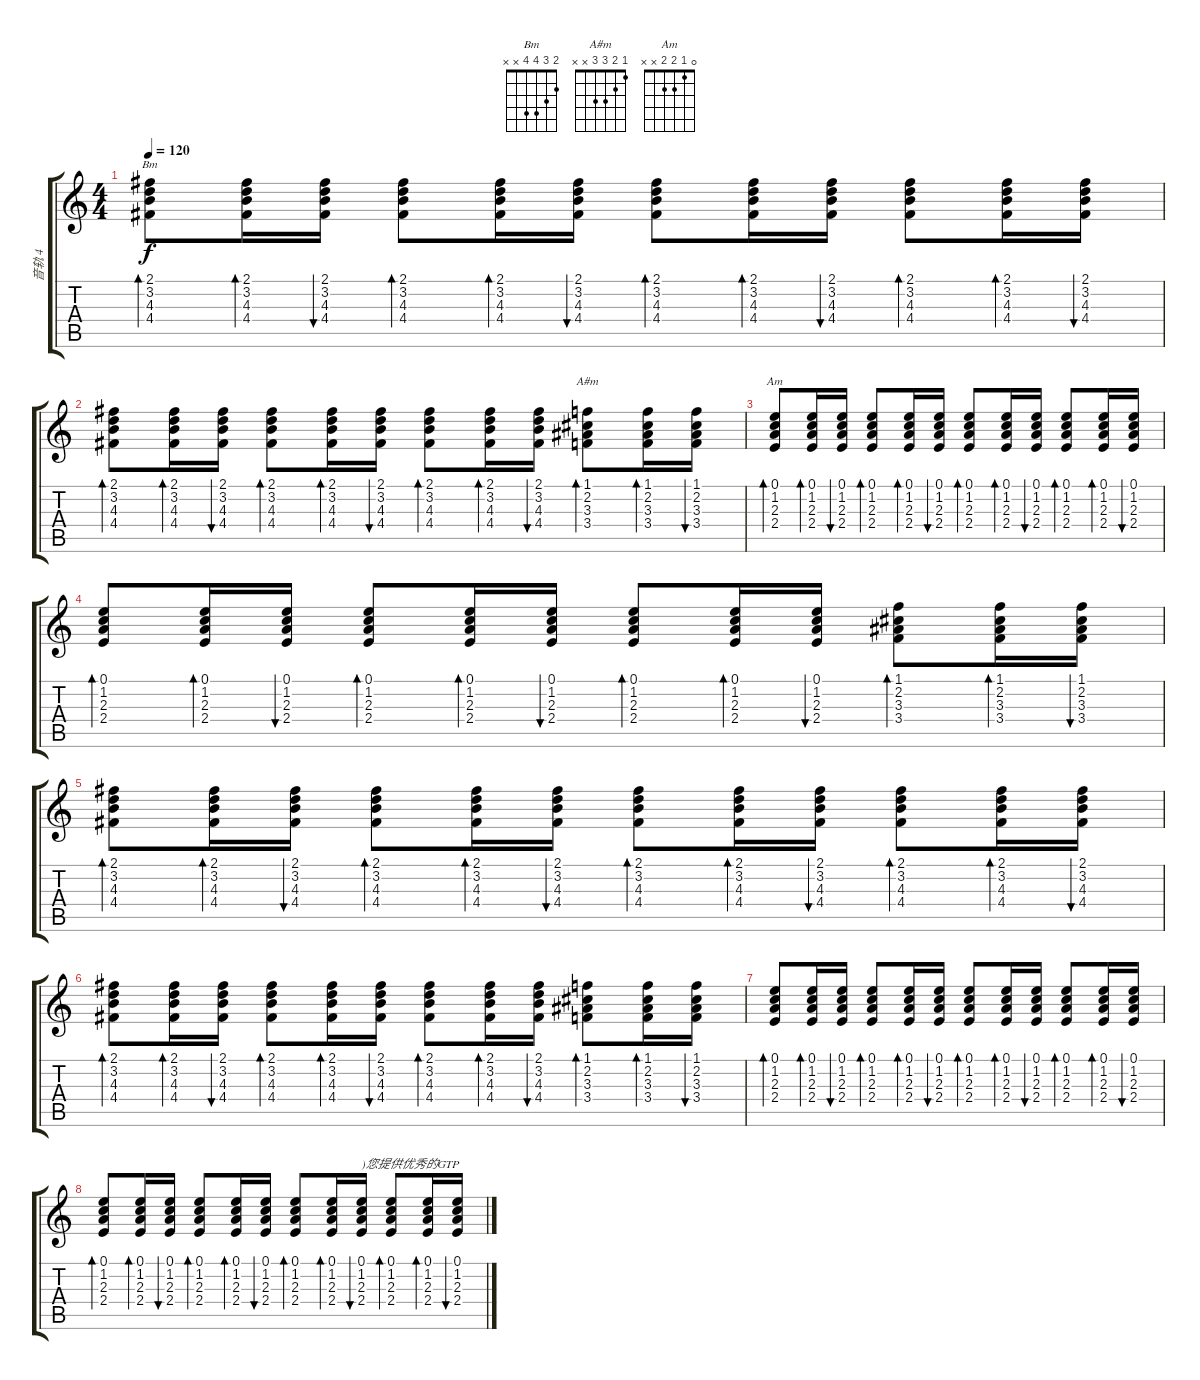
\track ("音轨 4" "音轨 4") {instrument electricguitarclean}
\staff {score tabs}
\tuning (E4 B3 G3 D3 A2 E2) {hide}
\chord ("Bm" 2 3 4 4 x x)
\chord ("A#m" 1 2 3 3 x x)
\chord ("Am" 0 1 2 2 x x)
\ts (4 4)
\tempo 120
\clef g2
\ks c
(2.1 3.2 4.3 4.4).8{bd 60 ch "Bm" dy f} (2.1 3.2 4.3 4.4).16{bd 60} (2.1 3.2 4.3 4.4).16{bu 60} (2.1 3.2 4.3 4.4).8{bd 60} (2.1 3.2 4.3 4.4).16{bd 60} (2.1 3.2 4.3 4.4).16{bu 60} (2.1 3.2 4.3 4.4).8{bd 60} (2.1 3.2 4.3 4.4).16{bd 60} (2.1 3.2 4.3 4.4).16{bu 60} (2.1 3.2 4.3 4.4).8{bd 60} (2.1 3.2 4.3 4.4).16{bd 60} (2.1 3.2 4.3 4.4).16{bu 60} |
(2.1 3.2 4.3 4.4).8{bd 60} (2.1 3.2 4.3 4.4).16{bd 60} (2.1 3.2 4.3 4.4).16{bu 60} (2.1 3.2 4.3 4.4).8{bd 60} (2.1 3.2 4.3 4.4).16{bd 60} (2.1 3.2 4.3 4.4).16{bu 60} (2.1 3.2 4.3 4.4).8{bd 60} (2.1 3.2 4.3 4.4).16{bd 60} (2.1 3.2 4.3 4.4).16{bu 60} (1.1 2.2 3.3 3.4).8{bd 60 ch "A#m"} (1.1 2.2 3.3 3.4).16{bd 60} (1.1 2.2 3.3 3.4).16{bu 60} |
(0.1 1.2 2.3 2.4).8{bd 60 ch "Am"} (0.1 1.2 2.3 2.4).16{bd 60} (0.1 1.2 2.3 2.4).16{bu 60} (0.1 1.2 2.3 2.4).8{bd 60} (0.1 1.2 2.3 2.4).16{bd 60} (0.1 1.2 2.3 2.4).16{bu 60} (0.1 1.2 2.3 2.4).8{bd 60} (0.1 1.2 2.3 2.4).16{bd 60} (0.1 1.2 2.3 2.4).16{bu 60} (0.1 1.2 2.3 2.4).8{bd 60} (0.1 1.2 2.3 2.4).16{bd 60} (0.1 1.2 2.3 2.4).16{bu 60} |
(0.1 1.2 2.3 2.4).8{bd 60} (0.1 1.2 2.3 2.4).16{bd 60} (0.1 1.2 2.3 2.4).16{bu 60} (0.1 1.2 2.3 2.4).8{bd 60} (0.1 1.2 2.3 2.4).16{bd 60} (0.1 1.2 2.3 2.4).16{bu 60} (0.1 1.2 2.3 2.4).8{bd 60} (0.1 1.2 2.3 2.4).16{bd 60} (0.1 1.2 2.3 2.4).16{bu 60} (1.1 2.2 3.3 3.4).8{bd 60} (1.1 2.2 3.3 3.4).16{bd 60} (1.1 2.2 3.3 3.4).16{bu 60} |
(2.1 3.2 4.3 4.4).8{bd 60} (2.1 3.2 4.3 4.4).16{bd 60} (2.1 3.2 4.3 4.4).16{bu 60} (2.1 3.2 4.3 4.4).8{bd 60} (2.1 3.2 4.3 4.4).16{bd 60} (2.1 3.2 4.3 4.4).16{bu 60} (2.1 3.2 4.3 4.4).8{bd 60} (2.1 3.2 4.3 4.4).16{bd 60} (2.1 3.2 4.3 4.4).16{bu 60} (2.1 3.2 4.3 4.4).8{bd 60} (2.1 3.2 4.3 4.4).16{bd 60} (2.1 3.2 4.3 4.4).16{bu 60} |
(2.1 3.2 4.3 4.4).8{bd 60} (2.1 3.2 4.3 4.4).16{bd 60} (2.1 3.2 4.3 4.4).16{bu 60} (2.1 3.2 4.3 4.4).8{bd 60} (2.1 3.2 4.3 4.4).16{bd 60} (2.1 3.2 4.3 4.4).16{bu 60} (2.1 3.2 4.3 4.4).8{bd 60} (2.1 3.2 4.3 4.4).16{bd 60} (2.1 3.2 4.3 4.4).16{bu 60} (1.1 2.2 3.3 3.4).8{bd 60} (1.1 2.2 3.3 3.4).16{bd 60} (1.1 2.2 3.3 3.4).16{bu 60} |
(0.1 1.2 2.3 2.4).8{bd 60} (0.1 1.2 2.3 2.4).16{bd 60} (0.1 1.2 2.3 2.4).16{bu 60} (0.1 1.2 2.3 2.4).8{bd 60} (0.1 1.2 2.3 2.4).16{bd 60} (0.1 1.2 2.3 2.4).16{bu 60} (0.1 1.2 2.3 2.4).8{bd 60} (0.1 1.2 2.3 2.4).16{bd 60} (0.1 1.2 2.3 2.4).16{bu 60} (0.1 1.2 2.3 2.4).8{bd 60} (0.1 1.2 2.3 2.4).16{bd 60} (0.1 1.2 2.3 2.4).16{bu 60} |
(0.1 1.2 2.3 2.4).8{bd 60} (0.1 1.2 2.3 2.4).16{bd 60} (0.1 1.2 2.3 2.4).16{bu 60} (0.1 1.2 2.3 2.4).8{bd 60} (0.1 1.2 2.3 2.4).16{bd 60} (0.1 1.2 2.3 2.4).16{bu 60} (0.1 1.2 2.3 2.4).8{bd 60} (0.1 1.2 2.3 2.4).16{bd 60} (0.1 1.2 2.3 2.4).16{bu 60 txt ")您提供优秀的GTP"} (0.1 1.2 2.3 2.4).8{bd 60} (0.1 1.2 2.3 2.4).16{bd 60} (0.1 1.2 2.3 2.4).16{bu 60}
